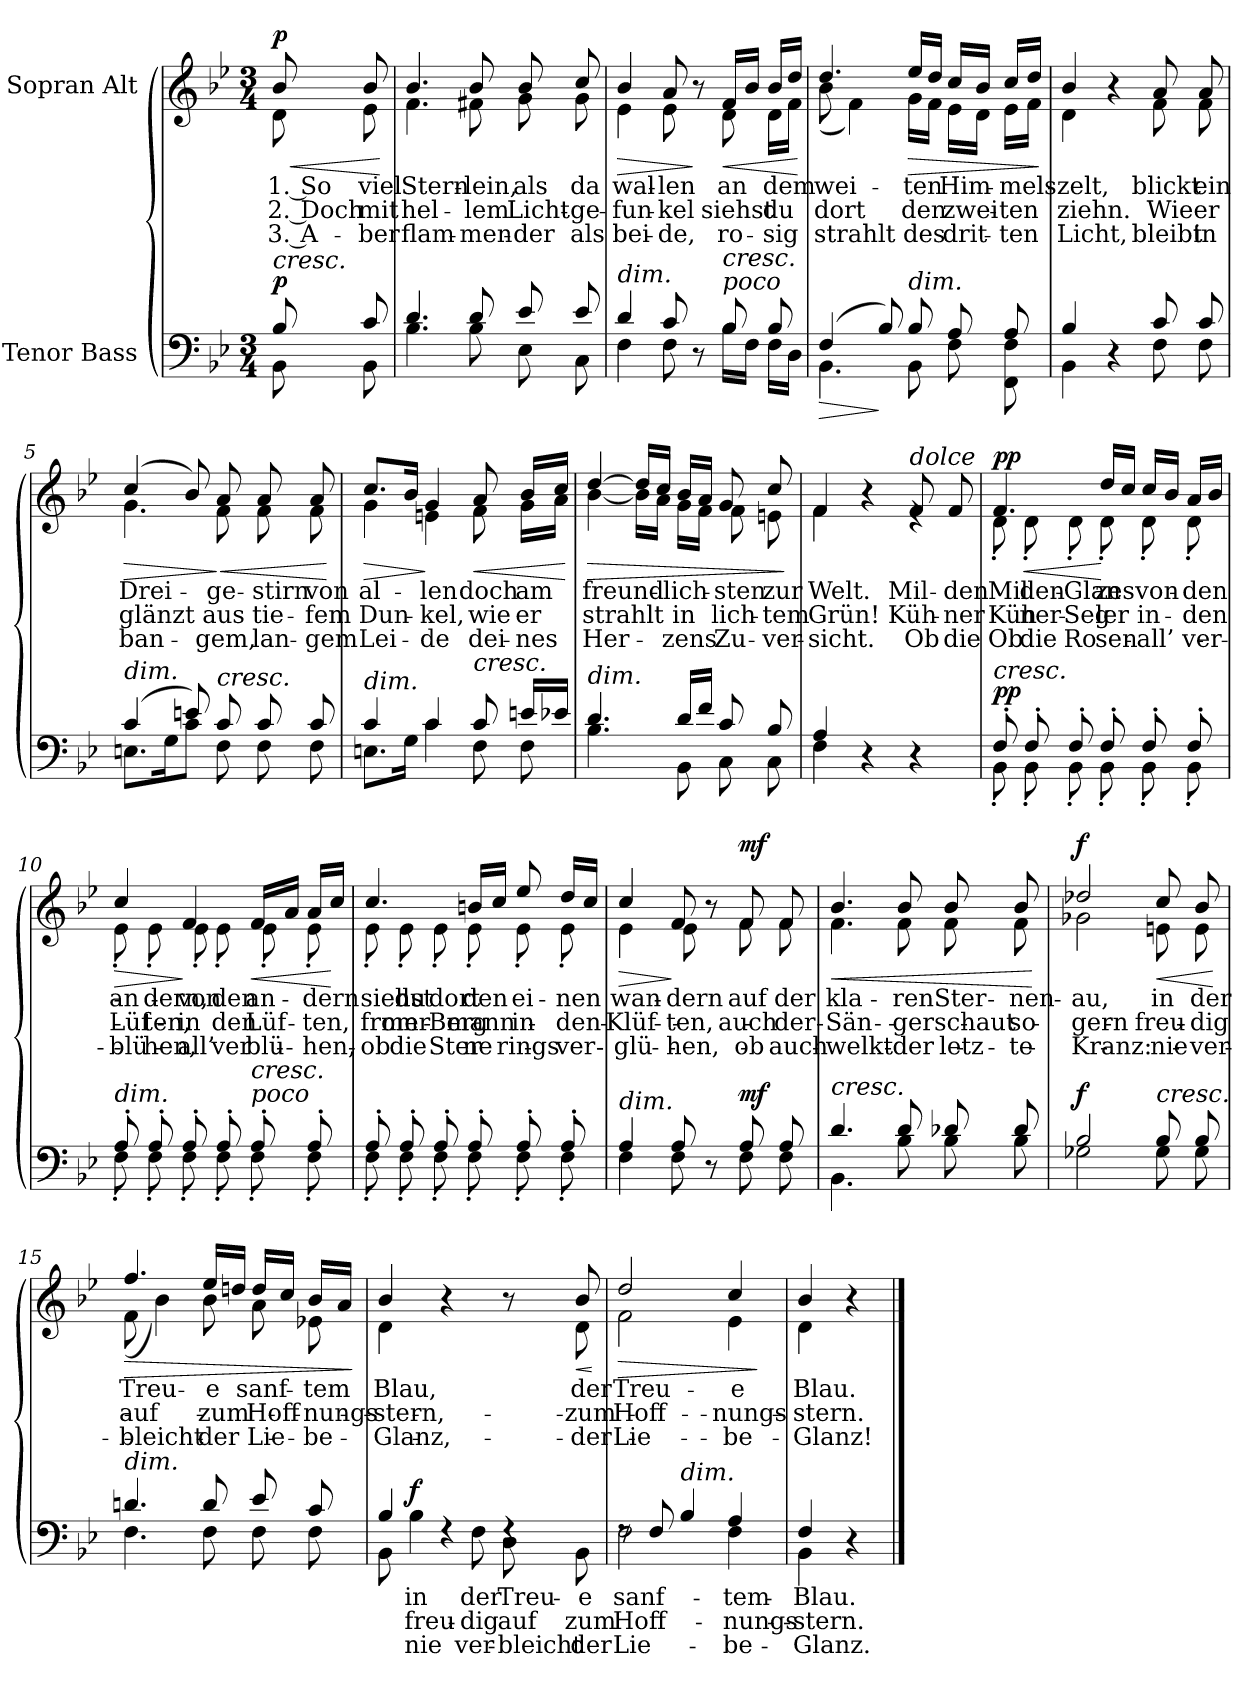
**kern	**text	**text	**text	**dynam	**kern	**text	**text	**text	**dynam
*part2	*part2	*part2	*part2	*part2	*part1	*part1	*part1	*part1	*part1
*staff2	*staff2	*staff2	*staff2	*staff2	*staff1	*staff1	*staff1	*staff1	*staff1
*I"Tenor Bass	*	*	*	*	*I"Sopran Alt	*	*	*	*
*clefF4	*	*	*	*	*clefG2	*	*	*	*
*k[b-e-]	*	*	*	*	*k[b-e-]	*	*	*	*
*M3/4	*	*	*	*	*M3/4	*	*	*	*
=	=	=	=	=	=	=	=	=	=
*^	*	*	*	*	*	*	*	*	*
!	!	!	!	!	!	!LO:TX:a:B:t=Mäßig	!	!	!	!
!LO:TX:a:i:t=cresc.	!	!	!	!	!	!	!	!	!	!
!	!	!	!	!	!LO:DY:a	!	!LO:LY:b	!LO:LY:b	!LO:LY:b	!LO:HP:b
*	*	*	*	*	*	*^	*	*	*	*
!	!	!	!	!	!	!	!	!	!	!	!LO:DY:n=1:a
8B-/	8BB-\	.	.	.	p	8b-/	8d\	1. So	2. Doch	3. A-	< p
!	!	!	!	!	!	!	!	!LO:LY:b	!LO:LY:b	!LO:LY:b	!
8c/	8BB-\	.	.	.	.	8b-/	8e-\	viel	mit	-ber	.
*v	*v	*	*	*	*	*	*	*	*	*	*
*	*	*	*	*	*v	*v	*	*	*	*
.	.	.	.	.	.	.	.	.	[
=1	=1	=1	=1	=1	=1	=1	=1	=1	=1
*^	*	*	*	*	*	*	*	*	*
!	!	!	!	!	!	!	!LO:LY:b	!LO:LY:b	!LO:LY:b	!
*	*	*	*	*	*	*^	*	*	*	*
4.d/	4.B-\	.	.	.	.	4.b-/	4.f\	Stern-	hel-	flam-	.
!	!	!	!	!	!	!	!	!LO:LY:b	!LO:LY:b	!LO:LY:b	!
8d/	8B-\	.	.	.	.	8b-/	8f#X\	-lein,	-lem	-men-	.
!	!	!	!	!	!	!	!	!LO:LY:b	!LO:LY:b	!LO:LY:b	!
8e-/	8E-\	.	.	.	.	8b-/	8g\	als	Licht-	-der	.
!	!	!	!	!	!	!	!	!LO:LY:b	!LO:LY:b	!LO:LY:b	!
8e-/	8C\	.	.	.	.	8cc/	8g\	da	-ge-	als	.
=2	=2	=2	=2	=2	=2	=2	=2	=2	=2	=2	=2
!LO:TX:a:i:t=dim.	!	!	!	!	!	!	!	!	!	!	!
!	!	!	!	!	!	!	!	!LO:LY:b	!LO:LY:b	!LO:LY:b	!LO:HP:b
4d/	4F\	.	.	.	.	4b-/	4e-\	wal-	-fun-	bei-	>
!	!	!	!	!	!	!	!	!LO:LY:b	!LO:LY:b	!LO:LY:b	!
8c/	8F\	.	.	.	.	8a/	8e-\	-len	-kel	-de,	.
8r	8ryy	.	.	.	.	8r	8ryy	.	.	.	]
!LO:TX:a:i:t=poco	!	!	!	!	!	!	!	!	!	!	!
!LO:TX:a:i:t=cresc.	!	!	!	!	!	!	!	!	!	!	!
!	!	!	!	!	!	!	!	!LO:LY:b	!LO:LY:b	!LO:LY:b	!LO:HP:b
8B-/	16B-\LL	.	.	.	.	16f/LL	8d\	an	siehst	ro-	<
.	16F\JJ	.	.	.	.	16b-/JJ	.	.	.	.	.
!	!	!	!	!	!	!	!	!LO:LY:b	!LO:LY:b	!LO:LY:b	!
8B-/	16F\LL	.	.	.	.	16b-/LL	16d\LL	dem	du	-sig	.
.	16D\JJ	.	.	.	.	16dd/JJ	16f\JJ	.	.	.	.
*v	*v	*	*	*	*	*	*	*	*	*	*
*	*	*	*	*	*v	*v	*	*	*	*
.	.	.	.	.	.	.	.	.	[
!!LO:LB:g=z
=3	=3	=3	=3	=3	=3	=3	=3	=3	=3
!	!	!	!	!LO:HP:b	!	!LO:LY:b	!LO:LY:b	!LO:LY:b	!
*^	*	*	*	*	*^	*	*	*	*
(4F/	4.BB-\	.	.	.	>	4.dd/	(8b-\	wei-	dort	strahlt	.
.	.	.	.	.	.	.	4f\)	.	.	.	.
8B-/)	.	.	.	.	]	.	.	.	.	.	.
!LO:TX:a:i:t=dim.	!	!	!	!	!	!	!	!	!	!	!
!	!	!	!	!	!	!	!	!LO:LY:b	!LO:LY:b	!LO:LY:b	!LO:HP:b
8B-/	8BB-\	.	.	.	.	16ee-/LL	16g\LL	-ten	den	des	>
.	.	.	.	.	.	16dd/JJ	16f\JJ	.	.	.	.
!	!	!	!	!	!	!	!	!LO:LY:b	!LO:LY:b	!LO:LY:b	!
8A/	8F\	.	.	.	.	16cc/LL	16e-\LL	Him-	zwei-	drit-	.
.	.	.	.	.	.	16b-/JJ	16d\JJ	.	.	.	.
!	!	!	!	!	!	!	!	!LO:LY:b	!LO:LY:b	!LO:LY:b	!
8A/	8FF\ 8F!\	.	.	.	.	16cc/LL	16e-\LL	-mels-	-ten	-ten	.
.	.	.	.	.	.	16dd/JJ	16f\JJ	.	.	.	.
*v	*v	*	*	*	*	*	*	*	*	*	*
*	*	*	*	*	*v	*v	*	*	*	*
.	.	.	.	.	.	.	.	.	]
=4	=4	=4	=4	=4	=4	=4	=4	=4	=4
*^	*	*	*	*	*	*	*	*	*
!	!	!	!	!	!	!	!LO:LY:b	!LO:LY:b	!LO:LY:b	!
*	*	*	*	*	*	*^	*	*	*	*
4B-/	4BB-\	.	.	.	.	4b-/	4d\	-zelt,	ziehn.	Licht,	.
4r	4ryy	.	.	.	.	4r	4ryy	.	.	.	.
!	!	!	!	!	!	!	!	!LO:LY:b	!LO:LY:b	!LO:LY:b	!
8c/	8F\	.	.	.	.	8a/	8f\	blickt	Wie	bleibt	.
!	!	!	!	!	!	!	!	!LO:LY:b	!LO:LY:b	!LO:LY:b	!
8c/	8F\	.	.	.	.	8a/	8f\	ein	er	in	.
=5	=5	=5	=5	=5	=5	=5	=5	=5	=5	=5	=5
!LO:TX:a:i:t=dim.	!	!	!	!	!	!	!	!	!	!	!
!	!	!	!	!	!	!	!	!LO:LY:b	!LO:LY:b	!LO:LY:b	!LO:HP:b
(4c/	8.En\L	.	.	.	.	(4cc/	4.g\	Drei-	glänzt	ban-	>
.	16G\K	.	.	.	.	.	.	.	.	.	.
8en/)	8c\J	.	.	.	.	8b-/)	.	.	.	.	.
!LO:TX:a:i:t=cresc.	!	!	!	!	!	!	!	!	!	!	!
!	!	!	!	!	!	!	!	!LO:LY:b	!LO:LY:b	!LO:LY:b	!LO:HP:n=1:b
8c/	8F\	.	.	.	.	8a/	8f\	-ge-	aus	-gem,	] <
!	!	!	!	!	!	!	!	!LO:LY:b	!LO:LY:b	!LO:LY:b	!
8c/	8F\	.	.	.	.	8a/	8f\	-stirn	tie-	lan-	.
!	!	!	!	!	!	!	!	!LO:LY:b	!LO:LY:b	!LO:LY:b	!
8c/	8F\	.	.	.	.	8a/	8f\	von	-fem	-gem	.
*v	*v	*	*	*	*	*	*	*	*	*	*
*	*	*	*	*	*v	*v	*	*	*	*
.	.	.	.	.	.	.	.	.	[
!!LO:LB:g=z
=6	=6	=6	=6	=6	=6	=6	=6	=6	=6
*^	*	*	*	*	*	*	*	*	*
!LO:TX:a:i:t=dim.	!	!	!	!	!	!	!	!	!	!
!	!	!	!	!	!	!	!LO:LY:b	!LO:LY:b	!LO:LY:b	!LO:HP:b
*	*	*	*	*	*	*^	*	*	*	*
4c/	8.En\L	.	.	.	.	8.cc/L	4g\	al-	Dun-	Lei-	>
.	16G\Jk	.	.	.	.	16b-/Jk	.	.	.	.	.
!	!	!	!	!	!	!	!	!LO:LY:b	!LO:LY:b	!LO:LY:b	!
4c/	4c\	.	.	.	.	4g/	4en\	-len	-kel,	-de	]
!LO:TX:a:i:t=cresc.	!	!	!	!	!	!	!	!	!	!	!
!	!	!	!	!	!	!	!	!LO:LY:b	!LO:LY:b	!LO:LY:b	!LO:HP:b
8c/	8F\	.	.	.	.	8a/	8f\	doch	wie	dei-	<
!	!	!	!	!	!	!	!	!LO:LY:b	!LO:LY:b	!LO:LY:b	!
16en/LL	8F\	.	.	.	.	16b-/LL	16g\LL	am	er	-nes	.
16e-X/JJ	.	.	.	.	.	16cc/JJ	16a\JJ	.	.	.	.
*v	*v	*	*	*	*	*	*	*	*	*	*
*	*	*	*	*	*v	*v	*	*	*	*
.	.	.	.	.	.	.	.	.	[
=7	=7	=7	=7	=7	=7	=7	=7	=7	=7
*^	*	*	*	*	*	*	*	*	*
!LO:TX:a:i:t=dim.	!	!	!	!	!	!	!	!	!	!
!	!	!	!	!	!LO:DY:a	!	!LO:LY:b	!LO:LY:b	!LO:LY:b	!LO:HP:b
*	*	*	*	*	*	*^	*	*	*	*
!	!	!	!	!	!	!	!	!	!	!	!LO:DY:n=1:a
4.d/	4.B-\	.	.	.	other-dynamics	[4dd/	[4b-\	freund-	strahlt	Her-	> other-dynamics
.	.	.	.	.	.	16dd/LL]	16b-\LL]	.	.	.	.
.	.	.	.	.	.	16cc/JJ	16a\JJ	.	.	.	.
!	!	!	!	!	!	!	!	!LO:LY:b	!LO:LY:b	!LO:LY:b	!
16d/LL	8BB-\	.	.	.	.	16b-/LL	16g\LL	-lich-	in	-zens	.
16f/JJ	.	.	.	.	.	16a/JJ	16f\JJ	.	.	.	.
!	!	!	!	!	!	!	!	!LO:LY:b	!LO:LY:b	!LO:LY:b	!
8c/	8C\	.	.	.	.	8g/	8f\	-sten	lich-	Zu-	.
!	!	!	!	!	!	!	!	!LO:LY:b	!LO:LY:b	!LO:LY:b	!
8B-/	8C\	.	.	.	.	8cc/	8en\	zur	-tem	-ver-	.
*v	*v	*	*	*	*	*	*	*	*	*	*
*	*	*	*	*	*v	*v	*	*	*	*
.	.	.	.	.	.	.	.	.	]
=8	=8	=8	=8	=8	=8	=8	=8	=8	=8
*^	*	*	*	*	*	*	*	*	*
!	!	!	!	!	!	!	!LO:LY:b	!LO:LY:b	!LO:LY:b	!
*	*	*	*	*	*	*^	*	*	*	*
4A/	4F\	.	.	.	.	4f/	4f\	Welt.	Grün!	-sicht.	.
4r	4ryy	.	.	.	.	4r	4ryy	.	.	.	.
!	!	!	!	!	!	!LO:TX:a:i:t=dolce	!	!	!	!	!
!	!	!	!	!	!	!	!	!LO:LY:b	!LO:LY:b	!LO:LY:b	!
4r	4ryy	.	.	.	.	8f/	4re	Mil-	Küh-	Ob	.
!	!	!	!	!	!	!	!	!LO:LY:b	!LO:LY:b	!LO:LY:b	!
.	.	.	.	.	.	8f/	.	-den	-ner	die	.
!!LO:LB:g=z	!!
=9	=9	=9	=9	=9	=9	=9	=9	=9	=9	=9	=9
!LO:TX:a:i:t=cresc.	!	!	!	!	!	!	!	!	!	!	!
!	!	!	!	!	!	!	!	!LO:LY:b	!LO:LY:b	!LO:LY:b	!LO:HP:b
!	!	!	!	!	!LO:DY:a	!	!	!LO:LY:b	!LO:LY:b	!LO:LY:b	!LO:DY:n=1:b
8F'/	8BB-'\	.	.	.	pp	4.f/	8d'\	Mil-	Küh-	Ob	< pp
!	!	!	!	!	!	!	!	!LO:LY:b	!LO:LY:b	!LO:LY:b	!
8F'/	8BB-'\	.	.	.	.	.	8d'\	-den	-ner	die	.
!	!	!	!	!	!	!	!	!LO:LY:b	!LO:LY:b	!LO:LY:b	!
8F'/	8BB-'\	.	.	.	.	.	8d'\	Glan-	Seg-	Ro-	.
!	!	!	!	!	!	!	!	!LO:LY:b	!LO:LY:b	!LO:LY:b	!
!	!	!	!	!	!	!	!	!LO:LY:b	!LO:LY:b	!LO:LY:b	!
8F'/	8BB-'\	.	.	.	.	16dd/LL	8d'\	-zes	-ler	-sen	[
.	.	.	.	.	.	16cc/JJ	.	.	.	.	.
!	!	!	!	!	!	!	!	!LO:LY:b	!LO:LY:b	!LO:LY:b	!
!	!	!	!	!	!	!	!	!LO:LY:b	!LO:LY:b	!LO:LY:b	!
8F'/	8BB-'\	.	.	.	.	16cc/LL	8d'\	von	in	all’	.
.	.	.	.	.	.	16b-/JJ	.	.	.	.	.
!	!	!	!	!	!	!	!	!LO:LY:b	!LO:LY:b	!LO:LY:b	!
!	!	!	!	!	!	!	!	!LO:LY:b	!LO:LY:b	!LO:LY:b	!
8F'/	8BB-'\	.	.	.	.	16a/LL	8d'\	den	den	ver-	.
.	.	.	.	.	.	16b-/JJ	.	.	.	.	.
=10	=10	=10	=10	=10	=10	=10	=10	=10	=10	=10	=10
!LO:TX:a:i:t=dim.	!	!	!	!	!	!	!	!	!	!	!
!	!	!	!	!	!	!	!	!LO:LY:b	!LO:LY:b	!LO:LY:b	!LO:HP:b
!	!	!	!	!	!	!	!	!LO:LY:b	!LO:LY:b	!LO:LY:b	!
8A'/	8F'\	.	.	.	.	4cc/	8e-'\	an-	Lüf-	-blü-	>
!	!	!	!	!	!	!	!	!LO:LY:b	!LO:LY:b	!LO:LY:b	!
8A'/	8F'\	.	.	.	.	.	8e-'\	-dern,	-ten,	-hen,	.
!	!	!	!	!	!	!	!	!LO:LY:b	!LO:LY:b	!LO:LY:b	!
!	!	!	!	!	!	!	!	!LO:LY:b	!LO:LY:b	!LO:LY:b	!
8A'/	8F'\	.	.	.	.	4f/	8e-'\	von	in	all’	]
!	!	!	!	!	!	!	!	!LO:LY:b	!LO:LY:b	!LO:LY:b	!
8A'/	8F'\	.	.	.	.	.	8e-'\	den	den	ver-	.
!LO:TX:a:i:t=poco	!	!	!	!	!	!	!	!	!	!	!
!LO:TX:a:i:t=cresc.	!	!	!	!	!	!	!	!	!	!	!
!	!	!	!	!	!	!	!	!LO:LY:b	!LO:LY:b	!LO:LY:b	!LO:HP:b
!	!	!	!	!	!	!	!	!LO:LY:b	!LO:LY:b	!LO:LY:b	!
8A'/	8F'\	.	.	.	.	16f/LL	8e-'\	an-	Lüf-	-blü-	<
.	.	.	.	.	.	16a/JJ	.	.	.	.	.
!	!	!	!	!	!	!	!	!LO:LY:b	!LO:LY:b	!LO:LY:b	!
!	!	!	!	!	!	!	!	!LO:LY:b	!LO:LY:b	!LO:LY:b	!
8A'/	8F'\	.	.	.	.	16a/LL	8e-'\	-dern	-ten,	-hen,	.
.	.	.	.	.	.	16cc/JJ	.	.	.	.	[
!!LO:PB:g=z	!!
=11	=11	=11	=11	=11	=11	=11	=11	=11	=11	=11	=11
!	!	!	!	!	!	!	!	!LO:LY:b	!LO:LY:b	!LO:LY:b	!
!	!	!	!	!	!	!	!	!LO:LY:b	!LO:LY:b	!LO:LY:b	!
8A'/	8F'\	.	.	.	.	4.cc/	8e-'\	siehst	from-	ob	.
!	!	!	!	!	!	!	!	!LO:LY:b	!LO:LY:b	!LO:LY:b	!
8A'/	8F'\	.	.	.	.	.	8e-'\	du	-mer	die	.
!	!	!	!	!	!	!	!	!LO:LY:b	!LO:LY:b	!LO:LY:b	!
8A'/	8F'\	.	.	.	.	.	8e-'\	dort	Berg-	Ster-	.
!	!	!	!	!	!	!	!	!LO:LY:b	!LO:LY:b	!LO:LY:b	!
!	!	!	!	!	!	!	!	!LO:LY:b	!LO:LY:b	!LO:LY:b	!
8A'/	8F'\	.	.	.	.	16bn/LL	8e-'\	den	-mann	-ne	.
.	.	.	.	.	.	16cc/JJ	.	.	.	.	.
!	!	!	!	!	!	!	!	!LO:LY:b	!LO:LY:b	!LO:LY:b	!
!	!	!	!	!	!	!	!	!LO:LY:b	!LO:LY:b	!LO:LY:b	!
8A'/	8F'\	.	.	.	.	8ee-/	8e-'\	ei-	in	rings	.
!	!	!	!	!	!	!	!	!LO:LY:b	!LO:LY:b	!LO:LY:b	!
!	!	!	!	!	!	!	!	!LO:LY:b	!LO:LY:b	!LO:LY:b	!
8A'/	8F'\	.	.	.	.	16dd/LL	8e-'\	-nen	den	ver-	.
.	.	.	.	.	.	16cc/JJ	.	.	.	.	.
=12	=12	=12	=12	=12	=12	=12	=12	=12	=12	=12	=12
!LO:TX:a:i:t=dim.	!	!	!	!	!	!	!	!	!	!	!
!	!	!	!	!	!	!	!	!LO:LY:b	!LO:LY:b	!LO:LY:b	!LO:HP:b
!	!	!	!	!	!	!	!	!LO:LY:b	!LO:LY:b	!LO:LY:b	!
4A/	4F\	.	.	.	.	4cc/	4e-\	wan-	Klüf-	-glü-	>
!	!	!	!	!	!	!	!	!LO:LY:b	!LO:LY:b	!LO:LY:b	!
!	!	!	!	!	!	!	!	!LO:LY:b	!LO:LY:b	!LO:LY:b	!
8A/	8F\	.	.	.	.	8f/	8e-\	-dern	-ten,	-hen,	]
8r	8ryy	.	.	.	.	8r	8ryy	.	.	.	.
!	!	!	!	!	!LO:DY:a	!	!	!LO:LY:b	!LO:LY:b	!LO:LY:b	!LO:DY:a
8A/	8F\	.	.	.	mf	8f/	8f\	auf	auch	ob	mf
!	!	!	!	!	!	!	!	!LO:LY:b	!LO:LY:b	!LO:LY:b	!
8A/	8F\	.	.	.	.	8f/	8f\	der	der	auch	.
!!LO:LB:g=z	!!
=13	=13	=13	=13	=13	=13	=13	=13	=13	=13	=13	=13
!LO:TX:a:i:t=cresc.	!	!	!	!	!	!	!	!	!	!	!
!	!	!	!	!	!	!	!	!LO:LY:b	!LO:LY:b	!LO:LY:b	!LO:HP:b
4.d/	4.BB-\	.	.	.	.	4.b-/	4.f\	kla-	Sän-	welkt	<
!	!	!	!	!	!	!	!	!LO:LY:b	!LO:LY:b	!LO:LY:b	!
8d/	8B-\	.	.	.	.	8b-/	8f\	-ren	-ger	der	.
!	!	!	!	!	!	!	!	!LO:LY:b	!LO:LY:b	!LO:LY:b	!
8d-X/	8B-\	.	.	.	.	8b-/	8f\	Ster-	schaut	letz-	.
!	!	!	!	!	!	!	!	!LO:LY:b	!LO:LY:b	!LO:LY:b	!
8d-/	8B-\	.	.	.	.	8b-/	8f\	-nen-	so	-te	.
*v	*v	*	*	*	*	*	*	*	*	*	*
*	*	*	*	*	*v	*v	*	*	*	*
.	.	.	.	.	.	.	.	.	[
=14	=14	=14	=14	=14	=14	=14	=14	=14	=14
*^	*	*	*	*	*	*	*	*	*
!	!	!	!	!	!LO:DY:a	!	!LO:LY:b	!LO:LY:b	!LO:LY:b	!LO:DY:a
*	*	*	*	*	*	*^	*	*	*	*
2B-/	2G-X\	.	.	.	f	2dd-X/	2g-X\	-au,	gern	Kranz:	f
!LO:TX:a:i:t=cresc.	!	!	!	!	!	!	!	!	!	!	!
!	!	!	!	!	!	!	!	!LO:LY:b	!LO:LY:b	!LO:LY:b	!LO:HP:b
8B-/	8G-\	.	.	.	.	8cc/	8en\	in	freu-	nie	<
!	!	!	!	!	!	!	!	!LO:LY:b	!LO:LY:b	!LO:LY:b	!
8B-/	8G-\	.	.	.	.	8b-/	8e\	der	-dig	ver-	.
*v	*v	*	*	*	*	*	*	*	*	*	*
*	*	*	*	*	*v	*v	*	*	*	*
.	.	.	.	.	.	.	.	.	[
=15	=15	=15	=15	=15	=15	=15	=15	=15	=15
*^	*	*	*	*	*	*	*	*	*
!LO:TX:a:i:t=dim.	!	!	!	!	!	!	!	!	!	!
!	!	!	!	!	!	!	!LO:LY:b	!LO:LY:b	!LO:LY:b	!LO:HP:b
*	*	*	*	*	*	*^	*	*	*	*
4.dn/	4.F\	.	.	.	.	4.ff/	(8f\	Treu-	auf	-bleicht	>
.	.	.	.	.	.	.	4b-\)	.	.	.	.
!	!	!	!	!	!	!	!	!LO:LY:b	!LO:LY:b	!LO:LY:b	!
8d/	8F\	.	.	.	.	16ee-/LL	8b-\	-e	zum	der	.
.	.	.	.	.	.	16ddn/JJ	.	.	.	.	.
!	!	!	!	!	!	!	!	!LO:LY:b	!LO:LY:b	!LO:LY:b	!
8e-/	8F\	.	.	.	.	16dd/LL	8a\	sanf-	Hoff-	Lie-	.
.	.	.	.	.	.	16cc/JJ	.	.	.	.	.
!	!	!	!	!	!	!	!	!LO:LY:b	!LO:LY:b	!LO:LY:b	!
8c/	8F\	.	.	.	.	16b-/LL	8e-X\	-tem	-nungs-	-be	.
.	.	.	.	.	.	16a/JJ	.	.	.	.	.
*v	*v	*	*	*	*	*	*	*	*	*	*
*	*	*	*	*	*v	*v	*	*	*	*
.	.	.	.	.	.	.	.	.	]
!!LO:LB:g=z
=16	=16	=16	=16	=16	=16	=16	=16	=16	=16
*^	*	*	*	*	*	*	*	*	*
!	!	!	!	!	!	!	!LO:LY:b	!LO:LY:b	!LO:LY:b	!
*	*	*	*	*	*	*^	*	*	*	*
4B-/	8BB-\	.	.	.	.	4b-/	4d\	Blau,	-stern,	Glanz,	.
!	!	!LO:LY:b	!LO:LY:b	!LO:LY:b	!LO:DY:b	!	!	!	!	!	!
.	4B-\	in	freu-	nie	f	.	.	.	.	.	.
4rF	.	.	.	.	.	4r	4ryy	.	.	.	.
!	!	!LO:LY:b	!LO:LY:b	!LO:LY:b	!	!	!	!	!	!	!
.	8F\	der	-dig	ver-	.	.	.	.	.	.	.
!	!	!LO:LY:b	!LO:LY:b	!LO:LY:b	!	!	!	!	!	!	!
4rF	8D\	Treu-	auf	-bleicht	.	8r	8ryy	.	.	.	.
!	!	!LO:LY:b	!LO:LY:b	!LO:LY:b	!	!	!	!LO:LY:b	!LO:LY:b	!LO:LY:b	!LO:HP:b
.	8BB-\	-e	zum	der	.	8b-/	8d\	der	zum	der	<
*v	*v	*	*	*	*	*	*	*	*	*	*
*	*	*	*	*	*v	*v	*	*	*	*
.	.	.	.	.	.	.	.	.	[
=17	=17	=17	=17	=17	=17	=17	=17	=17	=17
*^	*	*	*	*	*	*	*	*	*
!	!	!LO:LY:b	!LO:LY:b	!LO:LY:b	!	!	!LO:LY:b	!LO:LY:b	!LO:LY:b	!LO:HP:b
*	*	*	*	*	*	*^	*	*	*	*
!	!	!	!	!	!	!	!	!	!	!	!LO:DY:n=1:a
8rF	2F\	sanf-	Hoff-	Lie-	.	2dd/	2f\	Treu-	Hoff-	Lie-	> other-dynamics
!	!	!	!	!	!LO:DY:a	!	!	!	!	!	!
8F/	.	.	.	.	other-dynamics	.	.	.	.	.	.
!LO:TX:a:i:t=dim.	!	!	!	!	!	!	!	!	!	!	!
4B-/	.	.	.	.	.	.	.	.	.	.	.
!	!	!LO:LY:b	!LO:LY:b	!LO:LY:b	!	!	!	!LO:LY:b	!LO:LY:b	!LO:LY:b	!
4A/	4F\	-tem	-nungs-	-be	.	4cc/	4e-\	-e	-nungs-	-be	.
*v	*v	*	*	*	*	*	*	*	*	*	*
*	*	*	*	*	*v	*v	*	*	*	*
.	.	.	.	.	.	.	.	.	]
=18	=18	=18	=18	=18	=18	=18	=18	=18	=18
*^	*	*	*	*	*	*	*	*	*
!	!	!LO:LY:b	!LO:LY:b	!LO:LY:b	!	!	!LO:LY:b	!LO:LY:b	!LO:LY:b	!
*	*	*	*	*	*	*^	*	*	*	*
4F/	4BB-\	Blau.	-stern.	Glanz.	.	4b-/	4d\	Blau.	-stern.	Glanz!	.
4r	4ryy	.	.	.	.	4r	4ryy	.	.	.	.
*v	*v	*	*	*	*	*	*	*	*	*	*
*	*	*	*	*	*v	*v	*	*	*	*
==	==	==	==	==	==	==	==	==	==
*-	*-	*-	*-	*-	*-	*-	*-	*-	*-
